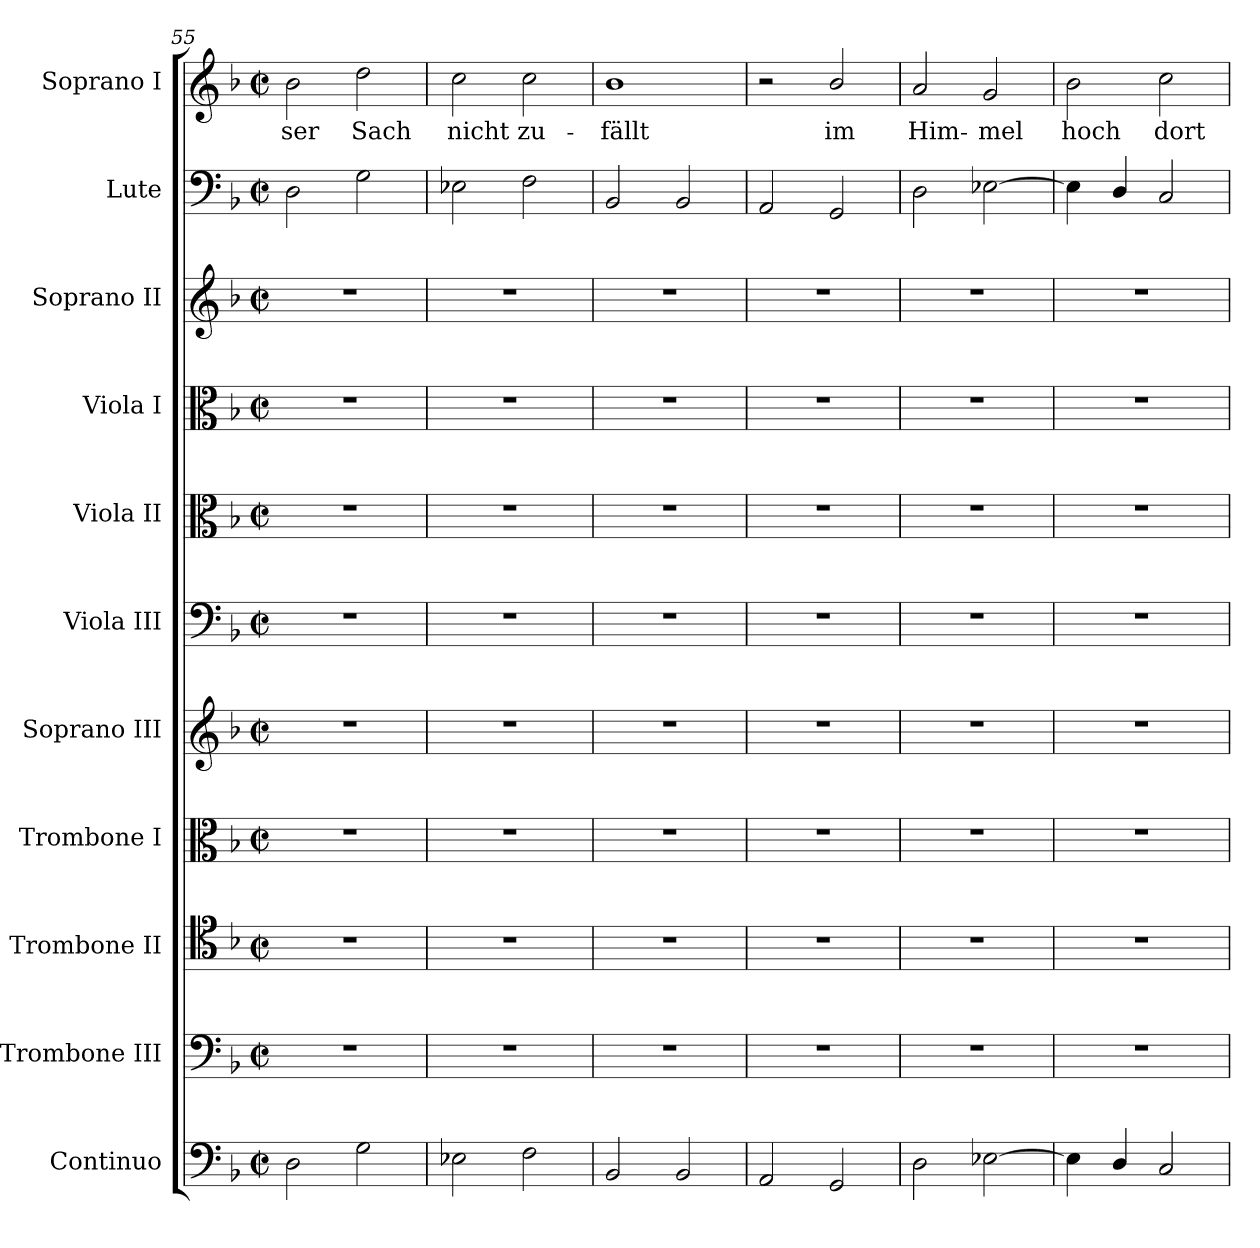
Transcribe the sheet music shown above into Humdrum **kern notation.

**kern	**kern	**kern	**kern	**kern	**kern	**kern	**kern	**kern	**kern	**kern	**text
*part11	*part10	*part9	*part8	*part7	*part6	*part5	*part4	*part3	*part2	*part1	*part1
*staff11	*staff10	*staff9	*staff8	*staff7	*staff6	*staff5	*staff4	*staff3	*staff2	*staff1	*staff1
*I"Continuo	*I"Trombone III	*I"Trombone II	*I"Trombone I	*I"Soprano III	*I"Viola III	*I"Viola II	*I"Viola I	*I"Soprano II	*I"Lute	*I"Soprano I	*
*	*I'Tb III	*I'Tb II	*I'Tb I	*I'S III	*I'Vl III	*I'Vl II	*I'Vl I	*I'S II	*I'Lt	*I'S I	*
*clefF4	*clefF4	*clefC4	*clefC3	*clefG2	*clefF4	*clefC3	*clefC3	*clefG2	*clefF4	*clefG2	*
*k[b-]	*k[b-]	*k[b-]	*k[b-]	*k[b-]	*k[b-]	*k[b-]	*k[b-]	*k[b-]	*k[b-]	*k[b-]	*
*F:	*F:	*F:	*F:	*F:	*F:	*F:	*F:	*F:	*F:	*F:	*
*M2/2	*M2/2	*M2/2	*M2/2	*M2/2	*M2/2	*M2/2	*M2/2	*M2/2	*M2/2	*M2/2	*
*met(c|)	*met(c|)	*met(c|)	*met(c|)	*met(c|)	*met(c|)	*met(c|)	*met(c|)	*met(c|)	*met(c|)	*met(c|)	*
=55	=55	=55	=55	=55	=55	=55	=55	=55	=55	=55	=55
!	!	!	!	!	!	!	!	!	!	!	!LO:LY:b
2D	1r	1r	1r	1r	1r	1r	1r	1r	2D	2b-	-ser
!	!	!	!	!	!	!	!	!	!	!	!LO:LY:b
2G	.	.	.	.	.	.	.	.	2G	2dd	Sach
=56	=56	=56	=56	=56	=56	=56	=56	=56	=56	=56	=56
!	!	!	!	!	!	!	!	!	!	!	!LO:LY:b
2E-X	1r	1r	1r	1r	1r	1r	1r	1r	2E-X	2cc	nicht
!	!	!	!	!	!	!	!	!	!	!	!LO:LY:b
2F	.	.	.	.	.	.	.	.	2F	2cc	zu-
=57	=57	=57	=57	=57	=57	=57	=57	=57	=57	=57	=57
!	!	!	!	!	!	!	!	!	!	!	!LO:LY:b
2BB-	1r	1r	1r	1r	1r	1r	1r	1r	2BB-	1b-	-fällt
2BB-	.	.	.	.	.	.	.	.	2BB-	.	.
=58	=58	=58	=58	=58	=58	=58	=58	=58	=58	=58	=58
2AA	1r	1r	1r	1r	1r	1r	1r	1r	2AA	2r	.
!	!	!	!	!	!	!	!	!	!	!	!LO:LY:b
2GG	.	.	.	.	.	.	.	.	2GG	2b-/	im
=59	=59	=59	=59	=59	=59	=59	=59	=59	=59	=59	=59
!	!	!	!	!	!	!	!	!	!	!	!LO:LY:b
2D	1r	1r	1r	1r	1r	1r	1r	1r	2D	2a	Him-
!	!	!	!	!	!	!	!	!	!	!	!LO:LY:b
[2E-X	.	.	.	.	.	.	.	.	[2E-X	2g	-mel
=60	=60	=60	=60	=60	=60	=60	=60	=60	=60	=60	=60
!	!	!	!	!	!	!	!	!	!	!	!LO:LY:b
4E-]	1r	1r	1r	1r	1r	1r	1r	1r	4E-]	2b-	hoch
4D/	.	.	.	.	.	.	.	.	4D/	.	.
!	!	!	!	!	!	!	!	!	!	!	!LO:LY:b
2C	.	.	.	.	.	.	.	.	2C	2cc	dort
=	=	=	=	=	=	=	=	=	=	=	=
*-	*-	*-	*-	*-	*-	*-	*-	*-	*-	*-	*-
